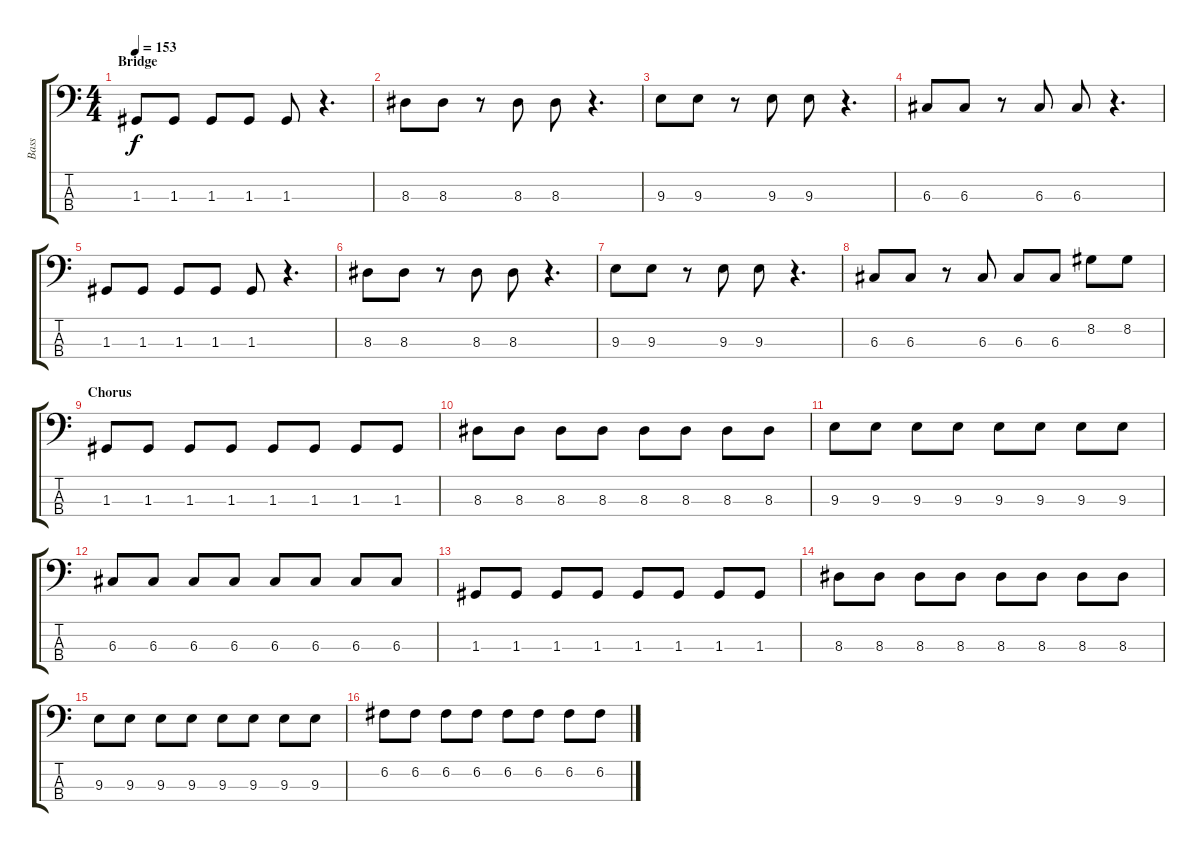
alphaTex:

\track ("Bass" "Bass") {instrument electricbassfinger}
\staff {score tabs}
\tuning (F2 C2 G1 C1) {hide}
\ts (4 4)
\section ("" "Bridge")
\tempo 153
\clef f4
\ks c
1.3.8{dy f} 1.3.8 1.3.8 1.3.8 1.3.8 r.4{d} |
8.3.8 8.3.8 r.8 8.3.8 8.3.8 r.4{d} |
9.3.8 9.3.8 r.8 9.3.8 9.3.8 r.4{d} |
6.3.8 6.3.8 r.8 6.3.8 6.3.8 r.4{d} |
1.3.8 1.3.8 1.3.8 1.3.8 1.3.8 r.4{d} |
8.3.8 8.3.8 r.8 8.3.8 8.3.8 r.4{d} |
9.3.8 9.3.8 r.8 9.3.8 9.3.8 r.4{d} |
6.3.8 6.3.8 r.8 6.3.8 6.3.8 6.3.8 8.2.8 8.2.8 |
\section ("" "Chorus")
1.3.8 1.3.8 1.3.8 1.3.8 1.3.8 1.3.8 1.3.8 1.3.8 |
8.3.8 8.3.8 8.3.8 8.3.8 8.3.8 8.3.8 8.3.8 8.3.8 |
9.3.8 9.3.8 9.3.8 9.3.8 9.3.8 9.3.8 9.3.8 9.3.8 |
6.3.8 6.3.8 6.3.8 6.3.8 6.3.8 6.3.8 6.3.8 6.3.8 |
1.3.8 1.3.8 1.3.8 1.3.8 1.3.8 1.3.8 1.3.8 1.3.8 |
8.3.8 8.3.8 8.3.8 8.3.8 8.3.8 8.3.8 8.3.8 8.3.8 |
9.3.8 9.3.8 9.3.8 9.3.8 9.3.8 9.3.8 9.3.8 9.3.8 |
6.2.8 6.2.8 6.2.8 6.2.8 6.2.8 6.2.8 6.2.8 6.2.8
